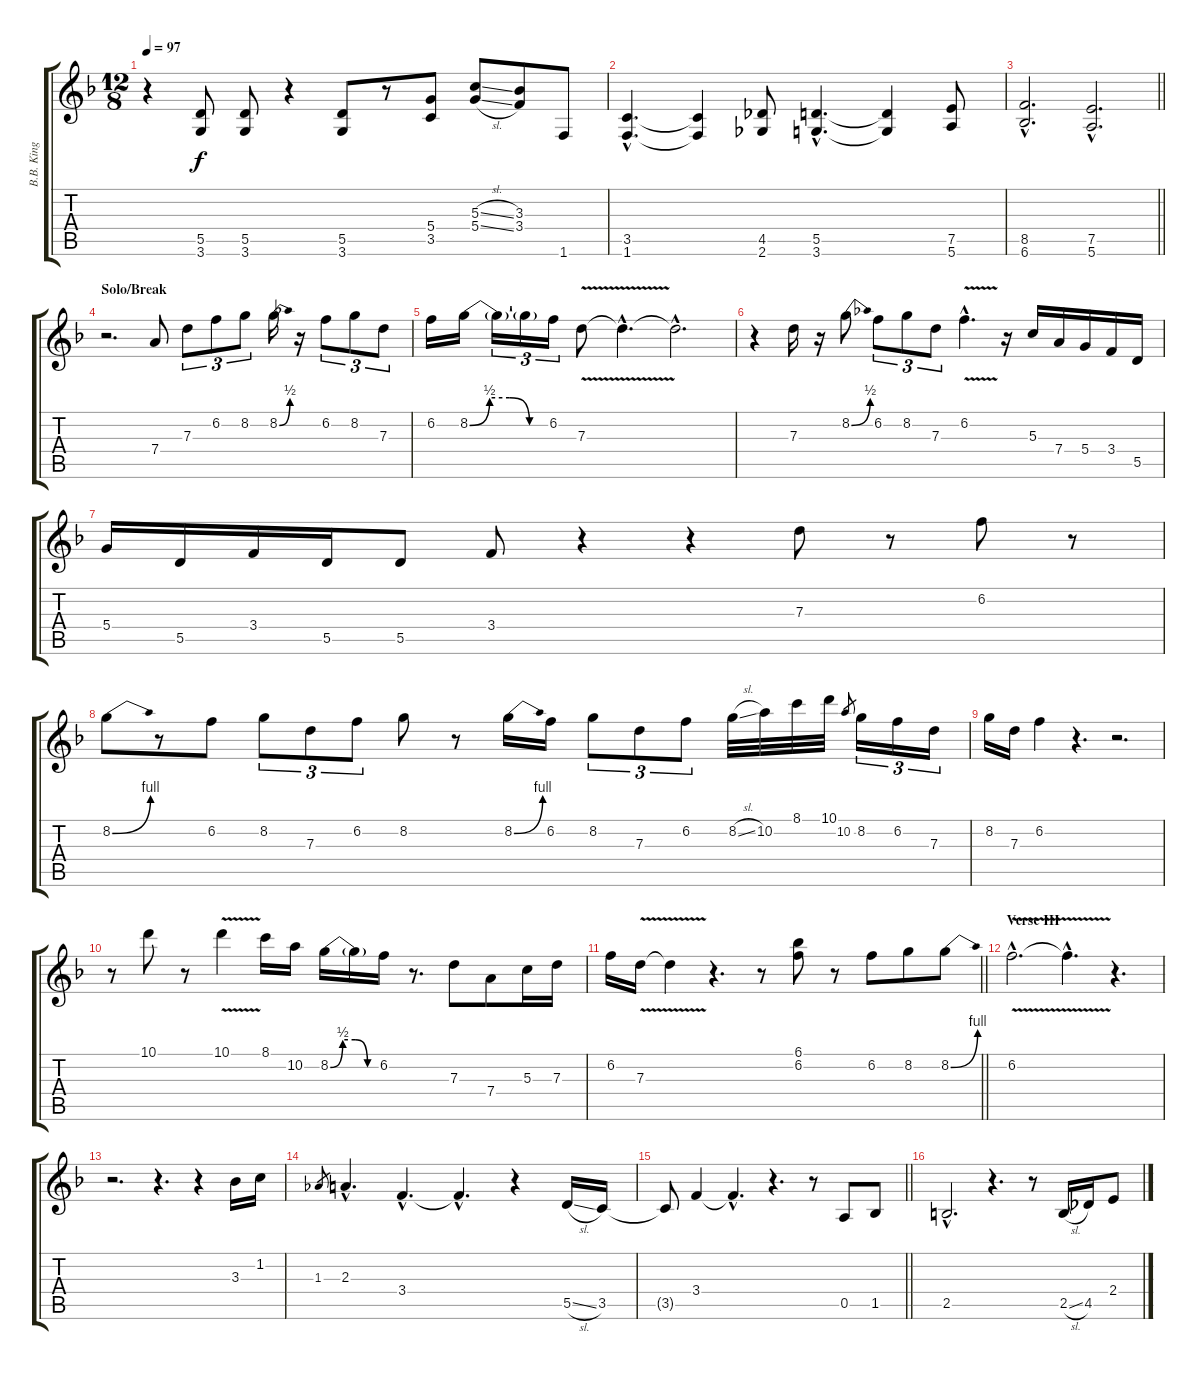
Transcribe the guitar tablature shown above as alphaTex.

\track ("B.B. King Guitar II" "B.B. King ") {instrument electricguitarjazz}
\staff {score tabs}
\tuning (E4 B3 G3 D3 A2 E2) {hide}
\ts (12 8)
\tempo 97
\clef g2
\ks f
r.4{dy f} (5.5 3.6).8 (5.5 3.6).8 r.4 (5.5 3.6).8 r.8 (5.4 3.5).8 (5.3{sl} 5.4{sl}).8 (3.3 3.4).8 1.6.8 |
(3.5{hac} 1.6{hac}).4{d} (3.5{t} 1.6{t}).4 (4.5 2.6).8 (5.5{hac} 3.6{hac}).4{d} (5.5{t} 3.6{t}).4 (7.5 5.6).8 |
\barLineRight lightlight
(8.5{hac} 6.6{hac}).2{d} (7.5{hac} 5.6{hac}).2{d} |
\section ("" "Solo/Break")
r.2{d} 7.4.8 7.3.8{tu (3 2)} 6.2.8{tu (3 2)} 8.2.8{tu (3 2)} 8.2{be (bend 0 0 60 2)}.16 r.16 6.2.8{tu (3 2)} 8.2.8{tu (3 2)} 7.3.8{tu (3 2)} |
6.2.16 8.2{be (custom 0 0 15 2 30 2 45 0 60 0)}.16 8.2{t}.16{tu (3 2)} 8.2{t}.16{tu (3 2)} 6.2.16{tu (3 2)} 7.3{v}.8 7.3{hac t}.4{d} 7.3{hac t}.2{d} |
r.4 7.3.16 r.16 8.2{be (bend 0 0 60 2)}.8 6.2.8{tu (3 2)} 8.2.8{tu (3 2)} 7.3.8{tu (3 2)} 6.2{v hac}.4{d} r.16 5.3.16 7.4.16 5.4.16 3.4.16 5.5.16 |
5.4.16 5.5.16 3.4.16 5.5.16 5.5.8 3.4.8 r.4 r.4 7.3.8 r.8 6.2.8 r.8 |
8.2{be (bend 0 0 60 4)}.8 r.8 6.2.8 8.2.8{tu (3 2)} 7.3.8{tu (3 2)} 6.2.8{tu (3 2)} 8.2.8 r.8 8.2{be (bend 0 0 60 4)}.16 6.2.16 8.2.8{tu (3 2)} 7.3.8{tu (3 2)} 6.2.8{tu (3 2)} 8.2{sl}.32 10.2.32 8.1.32 10.1.32 10.2.8{gr} 8.2.16{tu (3 2)} 6.2.16{tu (3 2)} 7.3.16{tu (3 2)} |
8.2.16 7.3.16 6.2.4 r.4{d} r.2{d} |
r.8 10.1.8 r.8 10.1{v}.4 8.1.16 10.2.16 8.2{be (custom 0 0 15 2 30 2 45 0 60 0)}.16 8.2{t}.16 6.2.16 r.8{d} 7.3.8 7.4.8 5.3.16 7.3.16 |
\barLineRight lightlight
6.2.16 7.3{v}.16 7.3{t}.4 r.4{d} r.8 (6.1 6.2).8 r.8 6.2.8 8.2.8 8.2{be (bend 0 0 60 4)}.8 |
\section ("" "Verse III")
6.2{v hac}.2{d} 6.2{hac t}.4{d} r.4{d} |
r.2{d} r.4{d} r.4 3.3.16 1.2.16 |
1.3.8{gr} 2.3{hac}.4{d} 3.4{hac}.4{d} 3.4{hac t}.4{d} r.4 5.5{sl}.16 3.5.16 |
\barLineRight lightlight
3.5{t}.8 3.4.4 3.4{hac t}.4{d} r.4{d} r.8 0.5.8 1.5.8 |
2.5{hac}.2{d} r.4{d} r.8 2.5{sl}.16 4.5.16 2.4.8
